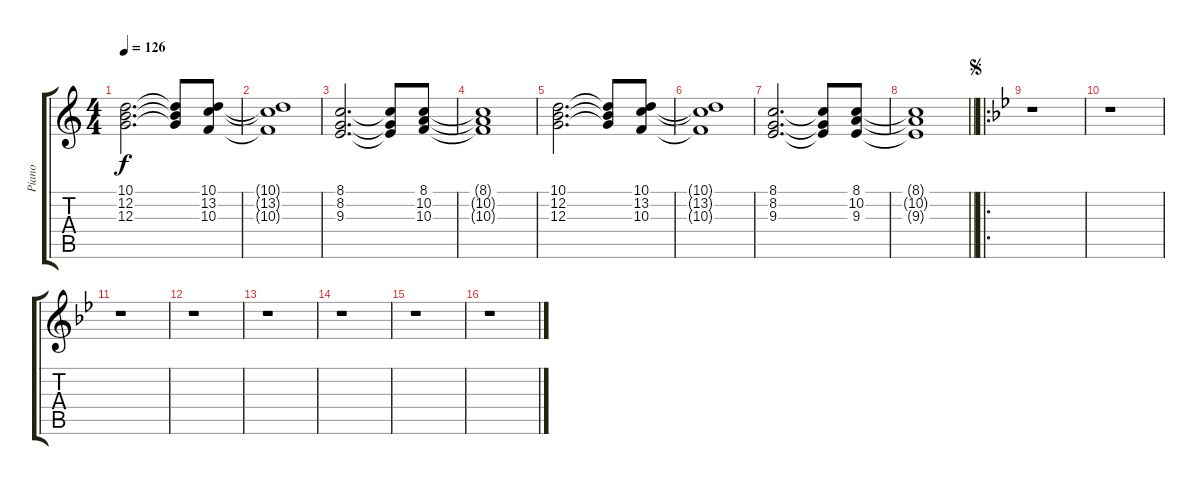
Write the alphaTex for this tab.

\track ("Piano" "Piano") {instrument brightacousticpiano}
\staff {score tabs}
\tuning (E4 B3 G3 D3 A2 E2) {hide}
\ts (4 4)
\tempo 126
\clef g2
\ks c
(10.1 12.2 12.3).2{d dy f instrument brightacousticpiano} (10.1{t} 12.2{t} 12.3{t}).8 (10.1 13.2 10.3).8 |
(10.1{t} 13.2{t} 10.3{t}).1 |
(8.1 8.2 9.3).2{d} (8.1{t} 8.2{t} 9.3{t}).8 (8.1 10.2 10.3).8 |
(8.1{t} 10.2{t} 10.3{t}).1 |
(10.1 12.2 12.3).2{d} (10.1{t} 12.2{t} 12.3{t}).8 (10.1 13.2 10.3).8 |
(10.1{t} 13.2{t} 10.3{t}).1 |
(8.1 8.2 9.3).2{d} (8.1{t} 8.2{t} 9.3{t}).8 (8.1 10.2 9.3).8 |
\barLineRight lightlight
(8.1{t} 10.2{t} 9.3{t}).1 |
\ro
\jump segno
\ks bb
r.1 |
r.1 |
r.1 |
r.1 |
r.1 |
r.1 |
r.1 |
r.1
